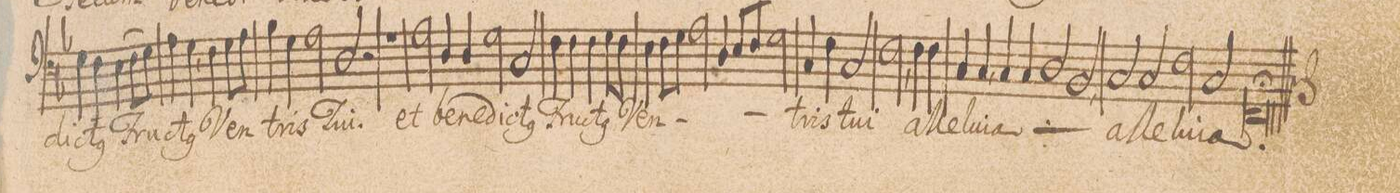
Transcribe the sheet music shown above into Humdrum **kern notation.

**kern	**text
*I"BASSVS.	*
*clefF4	*
*k[b-]	*
*met(C|)	*
*M2/1	*
4G\	-di-
4F\	-ct(us)
(>4E\	Fru-
8F\L	.
8G\J)	.
=18-	=18-
4A\	.
4G,\	-ct(us)
4F\	Ven-
8G\L	.
8A\J	.
4B-\	.
4G\	-tris
2A\	Tu-
=19-	=19-
2D/	-i.
2r	.
1rA	.
=20-	=20-
2A\	et
4D/	be-
4D/	-ne-
2G\	-di-
2C/	-ct(us)
=21-	=21-
4F\	Fru-
4F\	.
4F\	-ct(us)
8G\L	.
8F\J	.
4E\	Ven-
8F\L	.
8G\J	.
2A\	.
=22-	=22-
4D/	.
8E/L	.
8F/J	.
2G\	.
4C/	tris
4F\	.
2C/	tu-
=23-	=23-
2F,\	-i
4F\	al-
4F\	-le-
4C/	-lu-
4C,/	-ia
*	*ij
4C/	al-
4C/	-le-
=24-	=24-
2D/	-lu-
2BB-,/	-ia
*	*Xij
2C/	al-
2C/	-le-
=25-	=25-
2F\	-lu-
2C/	.
0FF;>	-ia.
==	==
*-	*-
